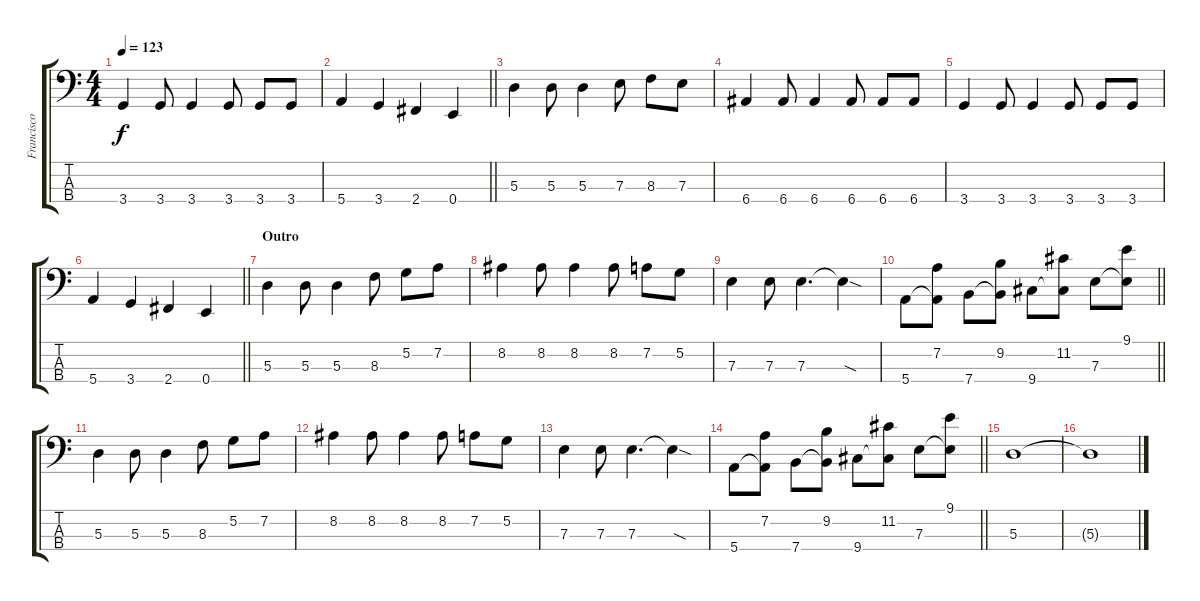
\track ("Francisco Durán" "Francisco ") {instrument electricbasspick}
\staff {score tabs}
\tuning (G2 D2 A1 E1) {hide}
\ts (4 4)
\tempo 123
\clef f4
\ks c
3.4.4{dy f} 3.4.8 3.4.4 3.4.8 3.4.8 3.4.8 |
\barLineRight lightlight
5.4.4 3.4.4 2.4.4 0.4.4 |
5.3.4 5.3.8 5.3.4 7.3.8 8.3.8 7.3.8 |
6.4.4 6.4.8 6.4.4 6.4.8 6.4.8 6.4.8 |
3.4.4 3.4.8 3.4.4 3.4.8 3.4.8 3.4.8 |
\barLineRight lightlight
5.4.4 3.4.4 2.4.4 0.4.4 |
\section ("" "Outro")
5.3.4 5.3.8 5.3.4 8.3.8 5.2.8 7.2.8 |
8.2.4 8.2.8 8.2.4 8.2.8 7.2.8 5.2.8 |
7.3.4 7.3.8 7.3.4{d} 7.3{sod t}.4 |
\barLineRight lightlight
5.4.8 (7.2 5.4{t}).8 7.4.8 (9.2 7.4{t}).8 9.4.8 (11.2 9.4{t}).8 7.3.8 (9.1 7.3{t}).8 |
5.3.4 5.3.8 5.3.4 8.3.8 5.2.8 7.2.8 |
8.2.4 8.2.8 8.2.4 8.2.8 7.2.8 5.2.8 |
7.3.4 7.3.8 7.3.4{d} 7.3{sod t}.4 |
\barLineRight lightlight
5.4.8 (7.2 5.4{t}).8 7.4.8 (9.2 7.4{t}).8 9.4.8 (11.2 9.4{t}).8 7.3.8 (9.1 7.3{t}).8 |
5.3.1 |
5.3{sl t}.1
